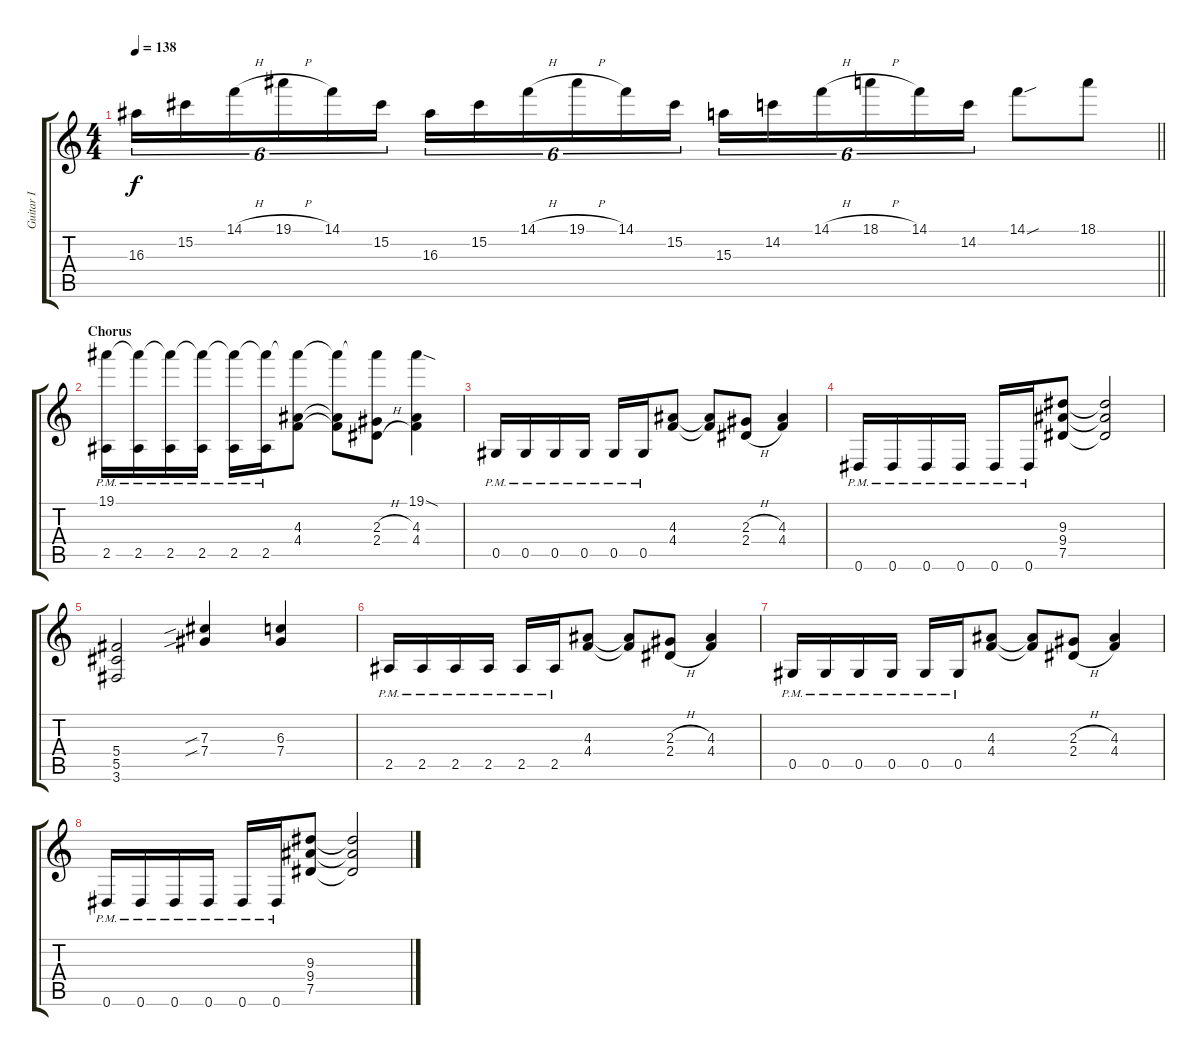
\track ("Guitar I" "Guitar I") {instrument distortionguitar}
\staff {score tabs}
\tuning (Eb4 Bb3 Gb3 Db3 Ab2 Eb2) {hide}
\ts (4 4)
\tempo 138
\clef g2
\barLineRight lightlight
\ks c
16.3.16{tu (6 4) dy f} 15.2.16{tu (6 4)} 14.1{h}.16{tu (6 4)} 19.1{h}.16{tu (6 4)} 14.1.16{tu (6 4)} 15.2.16{tu (6 4)} 16.3.16{tu (6 4)} 15.2.16{tu (6 4)} 14.1{h}.16{tu (6 4)} 19.1{h}.16{tu (6 4)} 14.1.16{tu (6 4)} 15.2.16{tu (6 4)} 15.3.16{tu (6 4)} 14.2.16{tu (6 4)} 14.1{h}.16{tu (6 4)} 18.1{h}.16{tu (6 4)} 14.1.16{tu (6 4)} 14.2.16{tu (6 4)} 14.1{sou}.8 18.1.8 |
\section ("" "Chorus")
(19.1 2.5{pm}).16 (19.1{t} 2.5{pm}).16 (19.1{t} 2.5{pm}).16 (19.1{t} 2.5{pm}).16 (19.1{t} 2.5{pm}).16 (19.1{t} 2.5{pm}).16 (19.1{t} 4.3 4.4).8 (19.1{t} 4.3{t} 4.4{t}).8 (19.1{t} 2.3{h} 2.4{h}).8 (19.1{sod} 4.3 4.4).4 |
0.5{pm}.16 0.5{pm}.16 0.5{pm}.16 0.5{pm}.16 0.5{pm}.16 0.5{pm}.16 (4.3 4.4).8 (4.3{t} 4.4{t}).8 (2.3{h} 2.4{h}).8 (4.3 4.4).4 |
0.6{pm}.16 0.6{pm}.16 0.6{pm}.16 0.6{pm}.16 0.6{pm}.16 0.6{pm}.16 (9.3 9.4 7.5).8 (9.3{t} 9.4{t} 7.5{t}).2 |
(5.4 5.5 3.6).2 (7.3{sib} 7.4{sib}).4 (6.3 7.4).4 |
2.5{pm}.16 2.5{pm}.16 2.5{pm}.16 2.5{pm}.16 2.5{pm}.16 2.5{pm}.16 (4.3 4.4).8 (4.3{t} 4.4{t}).8 (2.3{h} 2.4{h}).8 (4.3 4.4).4 |
0.5{pm}.16 0.5{pm}.16 0.5{pm}.16 0.5{pm}.16 0.5{pm}.16 0.5{pm}.16 (4.3 4.4).8 (4.3{t} 4.4{t}).8 (2.3{h} 2.4{h}).8 (4.3 4.4).4 |
0.6{pm}.16 0.6{pm}.16 0.6{pm}.16 0.6{pm}.16 0.6{pm}.16 0.6{pm}.16 (9.3 9.4 7.5).8 (9.3{t} 9.4{t} 7.5{t}).2
